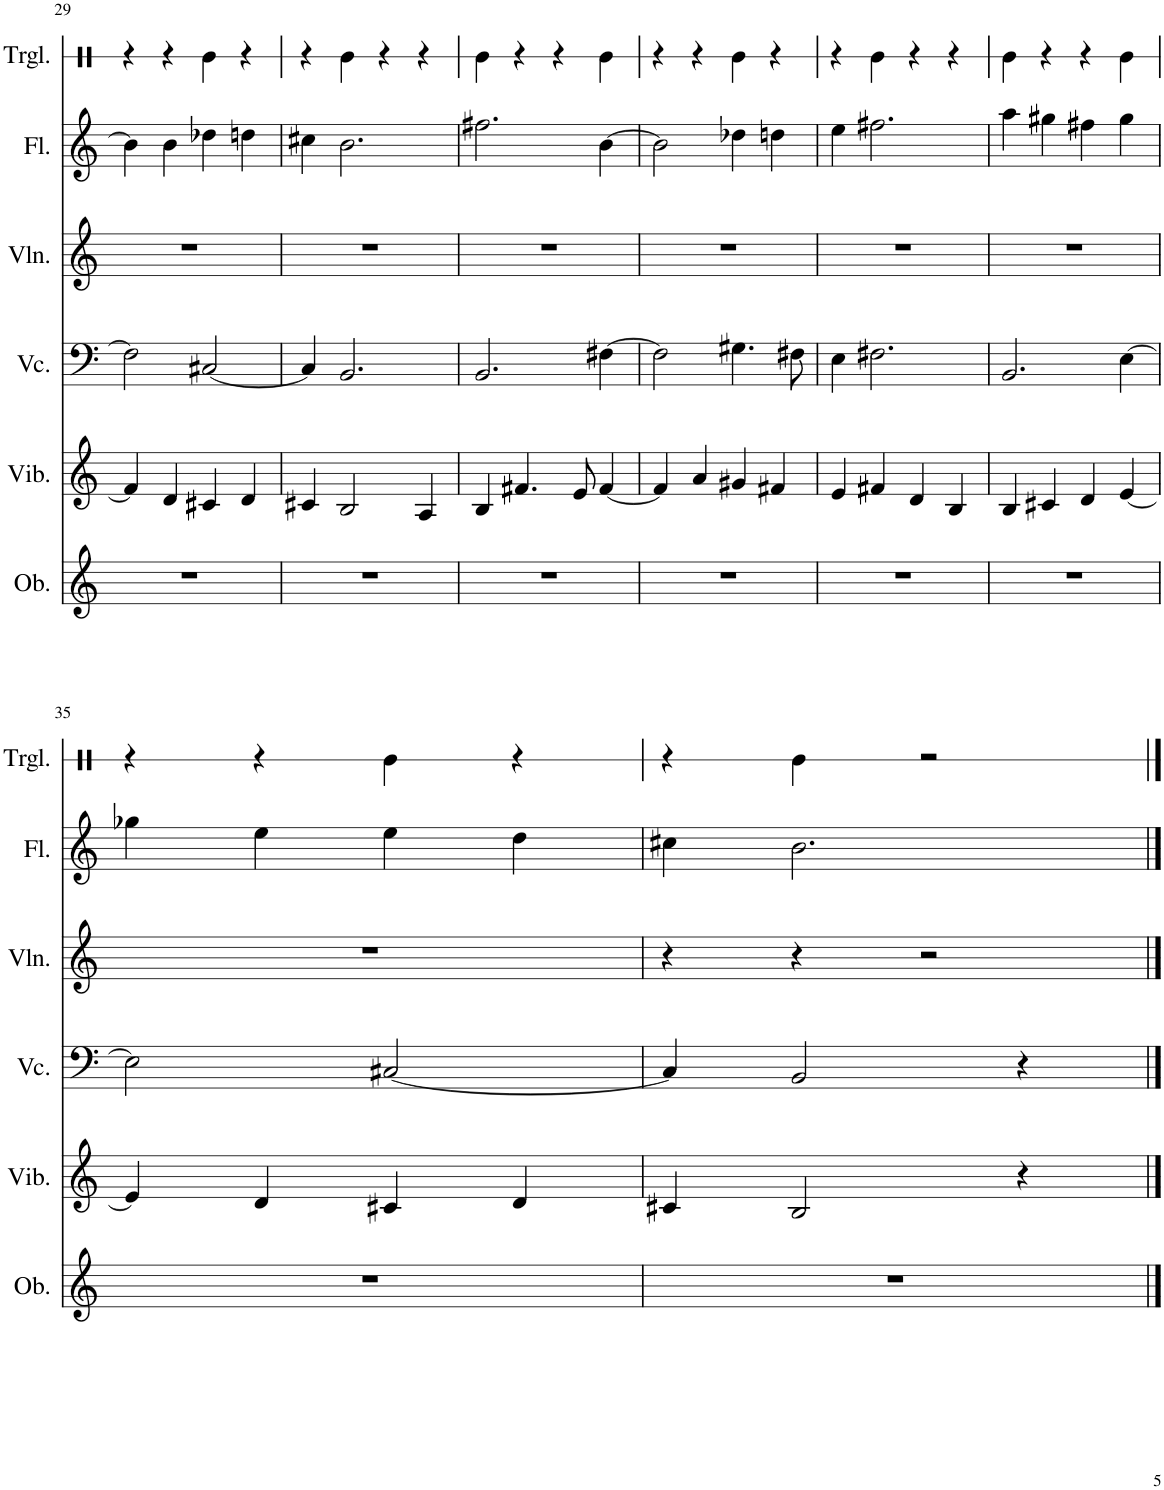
**kern	**kern	**kern	**kern	**kern	**kern
*part6	*part5	*part4	*part3	*part2	*part1
*staff6	*staff5	*staff4	*staff3	*staff2	*staff1
*I"Oboe	*I"Vibraphone	*I"Violoncello	*I"Violin	*I"Flute	*I"Triangle
*I'Ob.	*I'Vib.	*I'Vc.	*I'Vln.	*I'Fl.	*I'Trgl.
!!LO:PB:g=z
*clefG2	*clefG2	*clefF4	*clefG2	*clefG2	*clefX
*k[]	*k[]	*k[]	*k[]	*k[]	*k[]
*M4/4	*M4/4	*M4/4	*M4/4	*M4/4	*M4/4
=29	=29	=29	=29	=29	=29
1r	4f#/]	2F#\]	1r	4b\]	4r
.	4d/	.	.	4b\	4r
.	4c#X/	[2C#X/	.	4dd-X\	4Re\
.	4d/	.	.	4ddn\	4r
=30	=30	=30	=30	=30	=30
1r	4c#X/	4C#/]	1r	4cc#X\	4r
.	2B/	2.BB/	.	2.b\	4Re\
.	.	.	.	.	4r
.	4A/	.	.	.	4r
=31	=31	=31	=31	=31	=31
1r	4B/	2.BB/	1r	2.ff#X\	4Re\
.	4.f#X/	.	.	.	4r
.	.	.	.	.	4r
.	8e/	.	.	.	.
.	[4f#/	[4F#X\	.	[4b\	4Re\
=32	=32	=32	=32	=32	=32
1r	4f#/]	2F#\]	1r	2b\]	4r
.	4a/	.	.	.	4r
.	4g#X/	4.G#X\	.	4dd-X\	4Re\
.	4f#X/	.	.	4ddn\	4r
.	.	8F#X\	.	.	.
=33	=33	=33	=33	=33	=33
1r	4e/	4E\	1r	4ee\	4r
.	4f#X/	2.F#X\	.	2.ff#X\	4Re\
.	4d/	.	.	.	4r
.	4B/	.	.	.	4r
=34	=34	=34	=34	=34	=34
1r	4B/	2.BB/	1r	4aa\	4Re\
.	4c#X/	.	.	4gg#X\	4r
.	4d/	.	.	4ff#X\	4r
.	[4e/	[4E\	.	4gg#\	4Re\
!!LO:LB:g=z
=35	=35	=35	=35	=35	=35
1r	4e/]	2E\]	1r	4gg-X\	4r
.	4d/	.	.	4ee\	4r
.	4c#X/	[2C#X/	.	4ee\	4Re\
.	4d/	.	.	4dd\	4r
=36	=36	=36	=36	=36	=36
1r	4c#X/	4C#/]	4r	4cc#X\	4r
.	2B/	2BB/	4r	2.b\	4Re\
.	.	.	2r	.	2r
.	4r	4r	.	.	.
==	==	==	==	==	==
*-	*-	*-	*-	*-	*-
